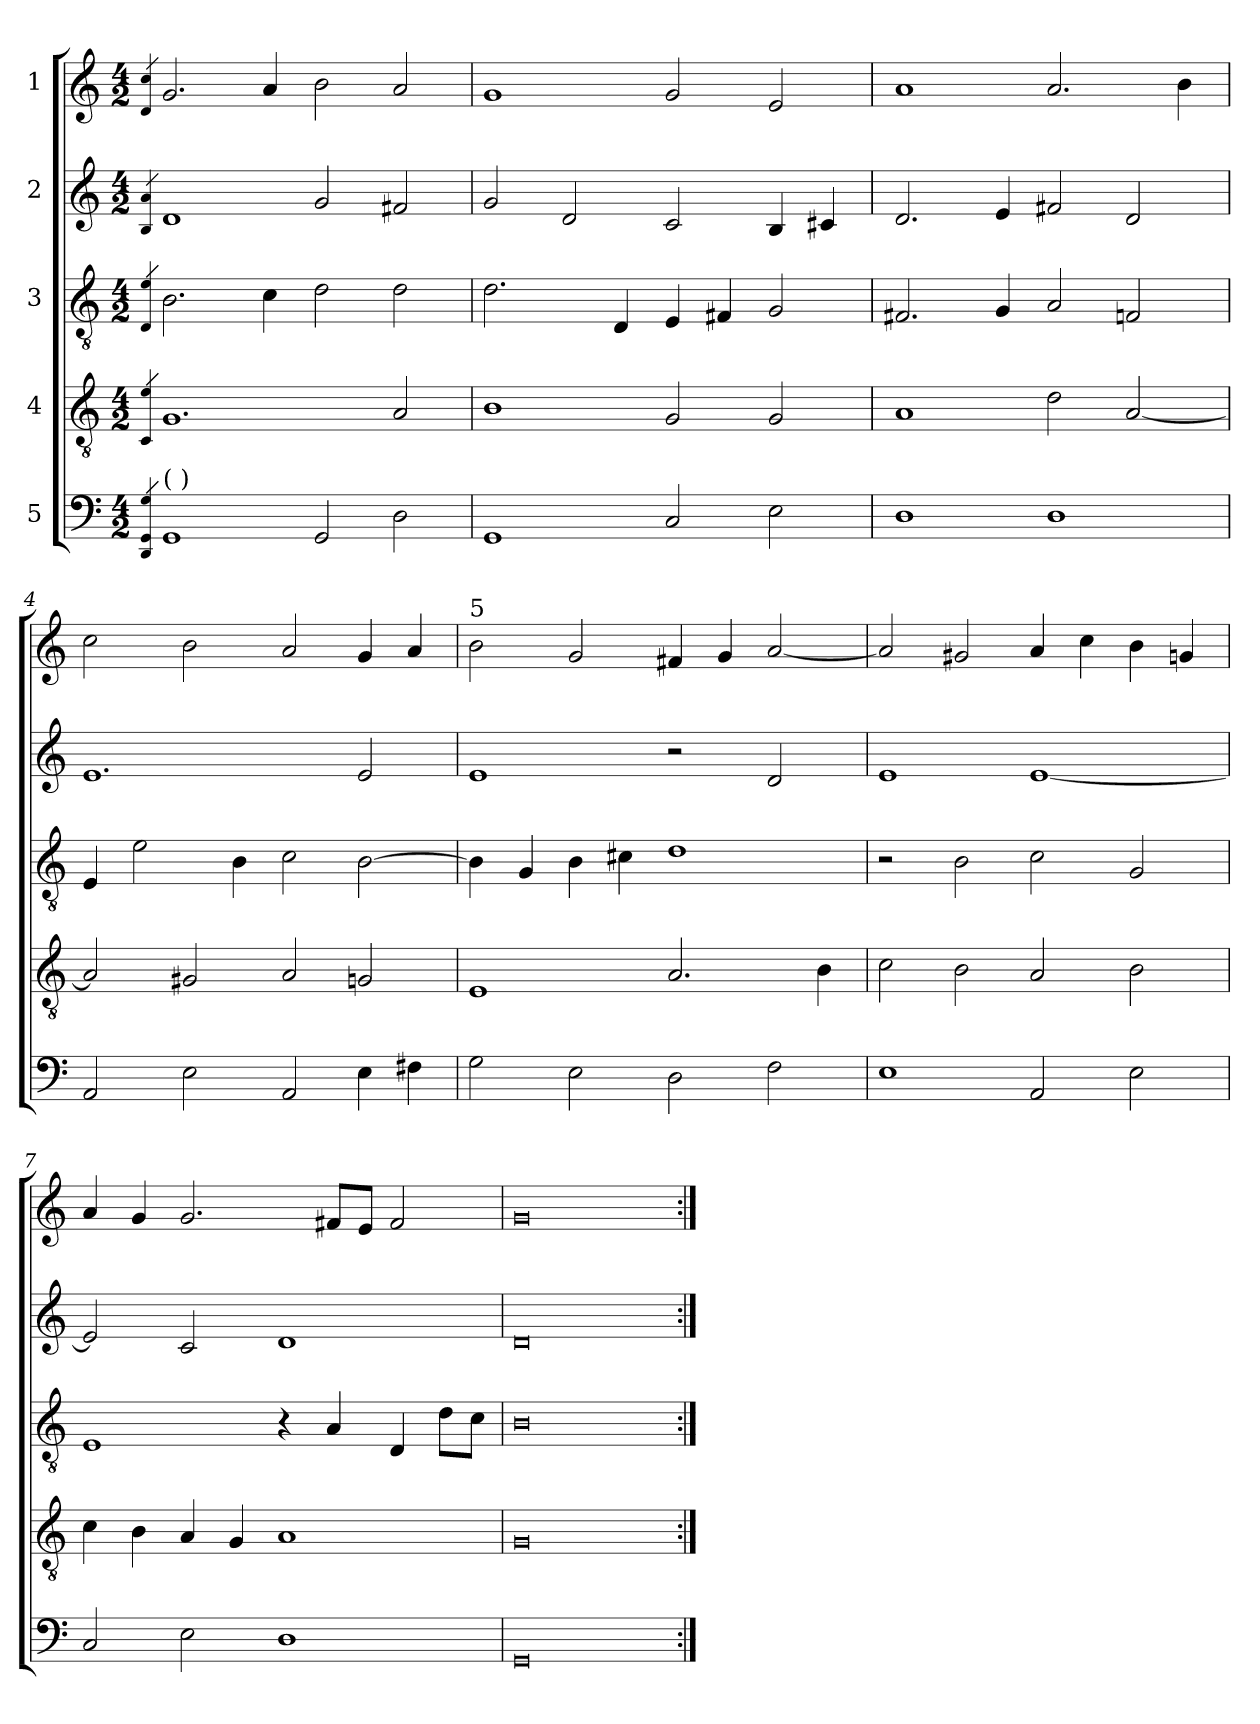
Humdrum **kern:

**kern	**kern	**kern	**kern	**kern
*part5	*part4	*part3	*part2	*part1
*staff5	*staff4	*staff3	*staff2	*staff1
*I"5	*I"4	*I"3	*I"2	*I"1
*clefF4	*clefGv2	*clefGv2	*clefG2	*clefG2
*k[]	*k[]	*k[]	*k[]	*k[]
*M4/2	*M4/2	*M4/2	*M4/2	*M4/2
=1	=1	=1	=1	=1
4qDD 4qGG 4qG	4qC 4qe	4qD 4qe	4qB 4qa	4qd 4qcc
!LO:TX:a:t=(    )	!	!	!	!
1GG	1.G	2.B\	1d	2.g/
.	.	4c\	.	4a/
2GG/	.	2d\	2g/	2b\
2D\	2A/	2d\	2f#X/	2a/
=2	=2	=2	=2	=2
1GG	1B	2.d\	2g/	1g
.	.	.	2d/	.
.	.	4D/	.	.
2C/	2G/	4E/	2c/	2g/
.	.	4F#X/	.	.
2E\	2G/	2G/	4B/	2e/
.	.	.	4c#X/	.
=3	=3	=3	=3	=3
1D	1A	2.F#X/	2.d/	1a
.	.	4G/	4e/	.
1D	2d\	2A/	2f#X/	2.a/
.	[2A/	2Fn/	2d/	.
.	.	.	.	4b\
=4	=4	=4	=4	=4
2AA/	2A/]	4E/	1.e	2cc\
.	.	2e\	.	.
2E\	2G#X/	.	.	2b\
.	.	4B\	.	.
2AA/	2A/	2c\	.	2a/
4E\	2Gn/	[2B\	2e/	4g/
4F#X\	.	.	.	4a/
!!LO:LB:g=z
=5	=5	=5	=5	=5
!	!	!	!	!LO:TX:a:t=5
2G\	1E	4B\]	1e	2b\
.	.	4G/	.	.
2E\	.	4B\	.	2g/
.	.	4c#X\	.	.
2D\	2.A/	1d	2r	4f#X/
.	.	.	.	4g/
2F\	.	.	2d/	[2a/
.	4B\	.	.	.
=6	=6	=6	=6	=6
1E	2c\	2r	1e	2a/]
.	2B\	2B\	.	2g#X/
2AA/	2A/	2c\	[1e	4a/
.	.	.	.	4cc\
2E\	2B\	2G/	.	4b\
.	.	.	.	4gn/
=7	=7	=7	=7	=7
2C/	4c\	1E	2e/]	4a/
.	4B\	.	.	4g/
2E\	4A/	.	2c/	2.g/
.	4G/	.	.	.
1D	1A	4r	1d	.
.	.	4A/	.	8f#X/L
.	.	.	.	8e/J
.	.	4D/	.	2f#/
.	.	8d\L	.	.
.	.	8c\J	.	.
=8	=8	=8	=8	=8
0GG	0G	0B	0d	0g
=:|!	=:|!	=:|!	=:|!	=:|!
*-	*-	*-	*-	*-
